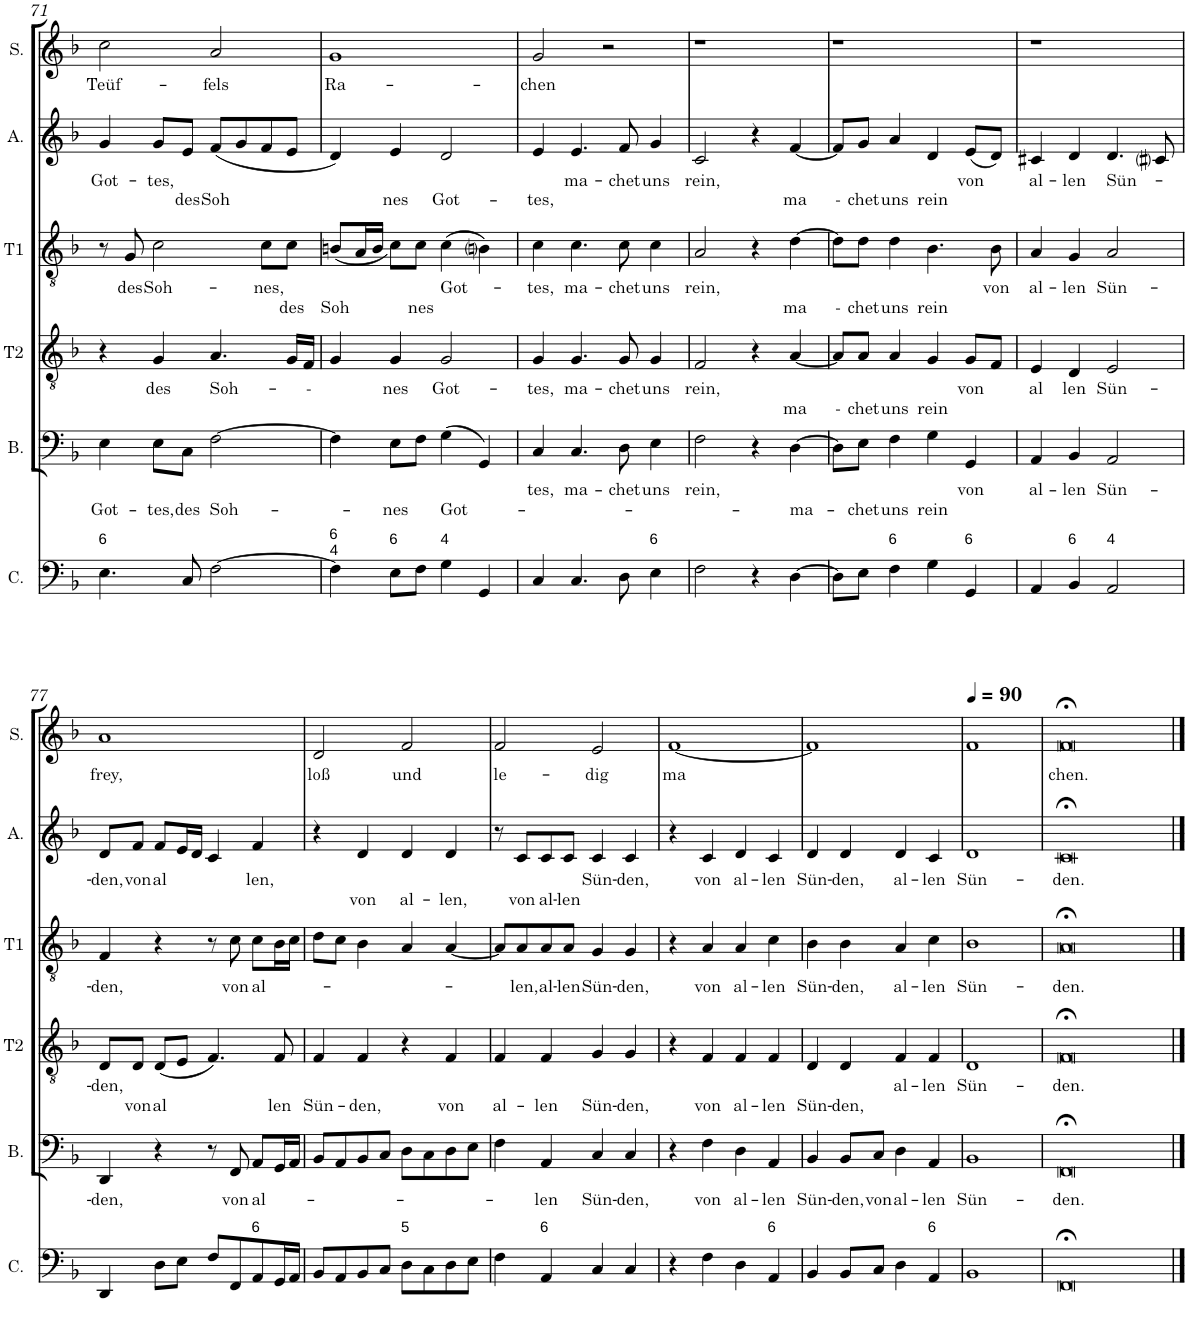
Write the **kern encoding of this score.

**kern	**kern	**text	**text	**kern	**text	**text	**kern	**text	**text	**kern	**text	**text	**kern	**text
*part6	*part5	*part5	*part5	*part4	*part4	*part4	*part3	*part3	*part3	*part2	*part2	*part2	*part1	*part1
*staff6	*staff5	*staff5	*staff5	*staff4	*staff4	*staff4	*staff3	*staff3	*staff3	*staff2	*staff2	*staff2	*staff1	*staff1
*I"Continuo	*I"Basso	*	*	*I"Tenor II	*	*	*I"Tenor I	*	*	*I"Alto	*	*	*I"Soprane	*
*I'C.	*I'B.	*	*	*I'T2	*	*	*I'T1	*	*	*I'A.	*	*	*I'S.	*
!!LO:PB:g=z
*clefF4	*clefF4	*	*	*clefGv2	*	*	*clefGv2	*	*	*clefG2	*	*	*clefG2	*
*	*Trd7c12	*	*	*	*	*	*	*	*	*	*	*	*	*
*k[b-]	*k[b-]	*	*	*k[b-]	*	*	*k[b-]	*	*	*k[b-]	*	*	*k[b-]	*
*F:	*F:	*	*	*F:	*	*	*F:	*	*	*F:	*	*	*F:	*
*M4/4	*M4/4	*	*	*M4/4	*	*	*M4/4	*	*	*M4/4	*	*	*M4/4	*
=71	=71	=71	=71	=71	=71	=71	=71	=71	=71	=71	=71	=71	=71	=71
!LO:TX:a:t=6	!	!	!	!	!	!	!	!	!	!	!	!	!	!
!	!	!	!LO:LY:b	!	!	!	!	!	!	!	!LO:LY:b	!	!	!LO:LY:b
4.E\	4E\	.	Got-	4r	.	.	8r	.	.	4g/	Got-	.	2cc\	Teüf-
!	!	!	!	!	!	!	!	!LO:LY:b	!	!	!	!	!	!
.	.	.	.	.	.	.	8G/	des	.	.	.	.	.	.
!	!	!	!LO:LY:b	!	!LO:LY:b	!	!	!LO:LY:b	!	!	!LO:LY:b	!	!	!
.	8E\L	.	-tes,	4G/	des	.	2c\	Soh-	.	8g/L	-tes,	.	.	.
!	!	!	!LO:LY:b	!	!	!	!	!	!	!	!	!LO:LY:b	!	!
8C/	8C\J	.	des	.	.	.	.	.	.	8e/J	.	des	.	.
!	!	!	!LO:LY:b	!	!LO:LY:b	!	!	!	!	!	!	!LO:LY:b	!	!LO:LY:b
[2F\	[2F\	.	Soh-	4.A/	Soh-	.	.	.	.	(<8f/L	.	Soh	2a/	-fels
.	.	.	.	.	.	.	.	.	.	8g/	.	.	.	.
!	!	!	!	!	!	!	!	!LO:LY:b	!	!	!	!	!	!
.	.	.	.	.	.	.	8c\L	-nes,	.	8f/	.	.	.	.
!	!	!	!	!	!	!	!	!	!LO:LY:b	!	!	!	!	!
.	.	.	.	16G/LL	.	.	8c\J	.	des	8e/J	.	.	.	.
!	!	!	!	!	!LO:LY:b	!	!	!	!	!	!	!	!	!
.	.	.	.	16F/JJ	--	.	.	.	.	.	.	.	.	.
=72	=72	=72	=72	=72	=72	=72	=72	=72	=72	=72	=72	=72	=72	=72
!LO:TX:a:t=6	!	!	!	!	!	!	!	!	!	!	!	!	!	!
!LO:TX:a:t=4	!	!	!	!	!	!	!	!	!	!	!	!	!	!
!	!	!	!	!	!	!	!	!	!LO:LY:b	!	!	!	!	!LO:LY:b
4F\]	4F\]	.	.	4G/	.	.	(<8Bn/L	.	Soh	4d/)	.	.	1g	Ra-
.	.	.	.	.	.	.	16A/L	.	.	.	.	.	.	.
.	.	.	.	.	.	.	16B/JJ	.	.	.	.	.	.	.
!LO:TX:a:t=6	!	!	!	!	!	!	!	!	!	!	!	!	!	!
!	!	!	!LO:LY:b	!	!LO:LY:b	!	!	!	!	!	!	!LO:LY:b	!	!
8E\L	8E\L	.	-nes	4G/	nes	.	8c\L)	.	.	4e/	.	nes	.	.
!	!	!	!	!	!	!	!	!	!LO:LY:b	!	!	!	!	!
8F\J	8F\J	.	.	.	.	.	8c\J	.	nes	.	.	.	.	.
!LO:TX:a:t=4	!	!	!	!	!	!	!	!	!	!	!	!	!	!
!	!	!	!LO:LY:b	!	!LO:LY:b	!	!	!LO:LY:b	!	!	!	!LO:LY:b	!	!
4G\	(>4G\	.	Got-	2G/	Got-	.	(>4c\	Got-	.	2d/	.	Got-	.	.
4GG/	4GG/)	.	.	.	.	.	4Bni\)	.	.	.	.	.	.	.
=73	=73	=73	=73	=73	=73	=73	=73	=73	=73	=73	=73	=73	=73	=73
!	!	!LO:LY:b	!	!	!LO:LY:b	!	!	!LO:LY:b	!	!	!	!LO:LY:b	!	!LO:LY:b
4C/	4C/	-tes,	.	4G/	-tes,	.	4c\	-tes,	.	4e/	.	-tes,	2g/	-chen
!	!	!LO:LY:b	!	!	!LO:LY:b	!	!	!LO:LY:b	!	!	!LO:LY:b	!	!	!
4.C/	4.C/	ma-	.	4.G/	ma-	.	4.c\	ma-	.	4.e/	ma-	.	.	.
.	.	.	.	.	.	.	.	.	.	.	.	.	2r	.
!	!	!LO:LY:b	!	!	!LO:LY:b	!	!	!LO:LY:b	!	!	!LO:LY:b	!	!	!
8D\	8D\	-chet	.	8G/	-chet	.	8c\	-chet	.	8f/	-chet	.	.	.
!LO:TX:a:t=6	!	!	!	!	!	!	!	!	!	!	!	!	!	!
!	!	!LO:LY:b	!	!	!LO:LY:b	!	!	!LO:LY:b	!	!	!LO:LY:b	!	!	!
4E\	4E\	uns	.	4G/	uns	.	4c\	uns	.	4g/	uns	.	.	.
=74	=74	=74	=74	=74	=74	=74	=74	=74	=74	=74	=74	=74	=74	=74
!	!	!LO:LY:b	!	!	!LO:LY:b	!	!	!LO:LY:b	!	!	!LO:LY:b	!	!	!
2F\	2F\	rein,	.	2F/	rein,	.	2A/	rein,	.	2c/	rein,	.	1r	.
4r	4r	.	.	4r	.	.	4r	.	.	4r	.	.	.	.
!	!	!	!LO:LY:b	!	!	!LO:LY:b	!	!	!LO:LY:b	!	!	!LO:LY:b	!	!
[4D\	[4D\	.	ma-	[4A/	.	ma	[4d\	.	ma	[4f/	.	ma	.	.
=75	=75	=75	=75	=75	=75	=75	=75	=75	=75	=75	=75	=75	=75	=75
!	!	!	!	!	!	!LO:LY:b	!	!	!LO:LY:b	!	!	!LO:LY:b	!	!
8D\L]	8D\L]	.	.	8A/L]	.	-	8d\L]	.	-	8f/L]	.	-	1r	.
!	!	!	!LO:LY:b	!	!	!LO:LY:b	!	!	!LO:LY:b	!	!	!LO:LY:b	!	!
8E\J	8E\J	.	-chet	8A/J	.	chet	8d\J	.	chet	8g/J	.	chet	.	.
!LO:TX:a:t=6	!	!	!	!	!	!	!	!	!	!	!	!	!	!
!	!	!	!LO:LY:b	!	!	!LO:LY:b	!	!	!LO:LY:b	!	!	!LO:LY:b	!	!
4F\	4F\	.	uns	4A/	.	uns	4d\	.	uns	4a/	.	uns	.	.
!	!	!	!LO:LY:b	!	!	!LO:LY:b	!	!	!LO:LY:b	!	!	!LO:LY:b	!	!
4G\	4G\	.	rein	4G/	.	rein	4.B-\	.	rein	4d/	.	rein	.	.
!LO:TX:a:t=6	!	!	!	!	!	!	!	!	!	!	!	!	!	!
!	!	!LO:LY:b	!	!	!LO:LY:b	!	!	!	!	!	!LO:LY:b	!	!	!
4GG/	4GG/	von	.	8G/L	von	.	.	.	.	(<8e/L	von	.	.	.
!	!	!	!	!	!	!	!	!LO:LY:b	!	!	!	!	!	!
.	.	.	.	8F/J	.	.	8B-\	von	.	8d/J)	.	.	.	.
=76	=76	=76	=76	=76	=76	=76	=76	=76	=76	=76	=76	=76	=76	=76
!	!	!LO:LY:b	!	!	!LO:LY:b	!	!	!LO:LY:b	!	!	!LO:LY:b	!	!	!
4AA/	4AA/	al-	.	4E/	al	.	4A/	al-	.	4c#X/	al-	.	1r	.
!LO:TX:a:t=6	!	!	!	!	!	!	!	!	!	!	!	!	!	!
!	!	!LO:LY:b	!	!	!LO:LY:b	!	!	!LO:LY:b	!	!	!LO:LY:b	!	!	!
4BB-/	4BB-/	-len	.	4D/	len	.	4G/	-len	.	4d/	-len	.	.	.
!LO:TX:a:t=4	!	!	!	!	!	!	!	!	!	!	!	!	!	!
!	!	!LO:LY:b	!	!	!LO:LY:b	!	!	!LO:LY:b	!	!	!LO:LY:b	!	!	!
2AA/	2AA/	Sün-	.	2E/	Sün-	.	2A/	Sün-	.	4.d/	Sün-	.	.	.
.	.	.	.	.	.	.	.	.	.	8c#i/	.	.	.	.
!!LO:LB:g=z
=77	=77	=77	=77	=77	=77	=77	=77	=77	=77	=77	=77	=77	=77	=77
!	!	!LO:LY:b	!	!	!LO:LY:b	!	!	!LO:LY:b	!	!	!LO:LY:b	!	!	!LO:LY:b
4DD/	4DD/	-den,	.	8D/L	-den,	.	4F/	-den,	.	8d/L	-den,	.	1a	frey,
!	!	!	!	!	!	!LO:LY:b	!	!	!	!	!LO:LY:b	!	!	!
.	.	.	.	8D/J	.	von	.	.	.	8f/J	von	.	.	.
!	!	!	!	!	!	!LO:LY:b	!	!	!	!	!LO:LY:b	!	!	!
8D\L	4r	.	.	(<8D/L	.	al	4r	.	.	8f/L	al	.	.	.
8E\J	.	.	.	8E/J	.	.	.	.	.	16e/L	.	.	.	.
.	.	.	.	.	.	.	.	.	.	16d/JJ	.	.	.	.
8F/L	8r	.	.	4.F/)	.	.	8r	.	.	4c/	.	.	.	.
!	!	!LO:LY:b	!	!	!	!	!	!LO:LY:b	!	!	!	!	!	!
8FF/	8FF/	von	.	.	.	.	8c\	von	.	.	.	.	.	.
!LO:TX:a:t=6	!	!	!	!	!	!	!	!	!	!	!	!	!	!
!	!	!LO:LY:b	!	!	!	!	!	!LO:LY:b	!	!	!LO:LY:b	!	!	!
8AA/	8AA/L	al-	.	.	.	.	8c\L	al-	.	4f/	len,	.	.	.
!	!	!	!	!	!	!LO:LY:b	!	!	!	!	!	!	!	!
16GG/L	16GG/L	.	.	8F/	.	len	16B-\L	.	.	.	.	.	.	.
16AA/JJ	16AA/JJ	.	.	.	.	.	16c\JJ	.	.	.	.	.	.	.
=78	=78	=78	=78	=78	=78	=78	=78	=78	=78	=78	=78	=78	=78	=78
!	!	!	!	!	!	!LO:LY:b	!	!	!	!	!	!	!	!LO:LY:b
8BB-/L	8BB-/L	.	.	4F/	.	Sün-	8d\L	.	.	4r	.	.	2d/	loß
8AA/	8AA/	.	.	.	.	.	8c\J	.	.	.	.	.	.	.
!	!	!	!	!	!	!LO:LY:b	!	!	!	!	!	!LO:LY:b	!	!
8BB-/	8BB-/	.	.	4F/	.	-den,	4B-\	.	.	4d/	.	von	.	.
8C/J	8C/J	.	.	.	.	.	.	.	.	.	.	.	.	.
!LO:TX:a:t=5	!	!	!	!	!	!	!	!	!	!	!	!	!	!
!	!	!	!	!	!	!	!	!	!	!	!	!LO:LY:b	!	!LO:LY:b
8D\L	8D\L	.	.	4r	.	.	4A/	.	.	4d/	.	al-	2f/	und
8C\	8C\	.	.	.	.	.	.	.	.	.	.	.	.	.
!	!	!	!	!	!	!LO:LY:b	!	!	!	!	!	!LO:LY:b	!	!
8D\	8D\	.	.	4F/	.	von	[4A/	.	.	4d/	.	-len,	.	.
8E\J	8E\J	.	.	.	.	.	.	.	.	.	.	.	.	.
=79	=79	=79	=79	=79	=79	=79	=79	=79	=79	=79	=79	=79	=79	=79
!	!	!	!	!	!	!LO:LY:b	!	!	!	!	!	!	!	!LO:LY:b
4F\	4F\	.	.	4F/	.	al-	8A/L]	.	.	8r	.	.	2f/	le-
!	!	!	!	!	!	!	!	!LO:LY:b	!	!	!	!LO:LY:b	!	!
.	.	.	.	.	.	.	8A/	-len,	.	8c/L	.	von	.	.
!LO:TX:a:t=6	!	!	!	!	!	!	!	!	!	!	!	!	!	!
!	!	!LO:LY:b	!	!	!	!LO:LY:b	!	!LO:LY:b	!	!	!	!LO:LY:b	!	!
4AA/	4AA/	-len	.	4F/	.	-len	8A/	al-	.	8c/	.	al-	.	.
!	!	!	!	!	!	!	!	!LO:LY:b	!	!	!	!LO:LY:b	!	!
.	.	.	.	.	.	.	8A/J	-len	.	8c/J	.	-len	.	.
!	!	!LO:LY:b	!	!	!	!LO:LY:b	!	!LO:LY:b	!	!	!LO:LY:b	!	!	!LO:LY:b
4C/	4C/	Sün-	.	4G/	.	Sün-	4G/	Sün-	.	4c/	Sün-	.	2e/	-dig
!	!	!LO:LY:b	!	!	!	!LO:LY:b	!	!LO:LY:b	!	!	!LO:LY:b	!	!	!
4C/	4C/	-den,	.	4G/	.	-den,	4G/	-den,	.	4c/	-den,	.	.	.
=80	=80	=80	=80	=80	=80	=80	=80	=80	=80	=80	=80	=80	=80	=80
!	!	!	!	!	!	!	!	!	!	!	!	!	!	!LO:LY:b
4r	4r	.	.	4r	.	.	4r	.	.	4r	.	.	[1f	ma
!	!	!LO:LY:b	!	!	!	!LO:LY:b	!	!LO:LY:b	!	!	!LO:LY:b	!	!	!
4F\	4F\	von	.	4F/	.	von	4A/	von	.	4c/	von	.	.	.
!	!	!LO:LY:b	!	!	!	!LO:LY:b	!	!LO:LY:b	!	!	!LO:LY:b	!	!	!
4D\	4D\	al-	.	4F/	.	al-	4A/	al-	.	4d/	al-	.	.	.
!LO:TX:a:t=6	!	!	!	!	!	!	!	!	!	!	!	!	!	!
!	!	!LO:LY:b	!	!	!	!LO:LY:b	!	!LO:LY:b	!	!	!LO:LY:b	!	!	!
4AA/	4AA/	-len	.	4F/	.	-len	4c\	-len	.	4c/	-len	.	.	.
=81	=81	=81	=81	=81	=81	=81	=81	=81	=81	=81	=81	=81	=81	=81
!	!	!LO:LY:b	!	!	!	!LO:LY:b	!	!LO:LY:b	!	!	!LO:LY:b	!	!	!
4BB-/	4BB-/	Sün-	.	4D/	.	Sün-	4B-\	Sün-	.	4d/	Sün-	.	1f]	.
!	!	!LO:LY:b	!	!	!	!LO:LY:b	!	!LO:LY:b	!	!	!LO:LY:b	!	!	!
8BB-/L	8BB-/L	-den,	.	4D/	.	-den,	4B-\	-den,	.	4d/	-den,	.	.	.
!	!	!LO:LY:b	!	!	!	!	!	!	!	!	!	!	!	!
8C/J	8C/J	von	.	.	.	.	.	.	.	.	.	.	.	.
!	!	!LO:LY:b	!	!	!LO:LY:b	!	!	!LO:LY:b	!	!	!LO:LY:b	!	!	!
4D\	4D\	al-	.	4F/	al-	.	4A/	al-	.	4d/	al-	.	.	.
!LO:TX:a:t=6	!	!	!	!	!	!	!	!	!	!	!	!	!	!
!	!	!LO:LY:b	!	!	!LO:LY:b	!	!	!LO:LY:b	!	!	!LO:LY:b	!	!	!
4AA/	4AA/	-len	.	4F/	-len	.	4c\	-len	.	4c/	-len	.	.	.
=82	=82	=82	=82	=82	=82	=82	=82	=82	=82	=82	=82	=82	=82	=82
*	*	*	*	*	*	*	*	*	*	*	*	*	*MM90	*
!	!	!LO:LY:b	!	!	!LO:LY:b	!	!	!LO:LY:b	!	!	!LO:LY:b	!	!	!
1BB-	1BB-	Sün-	.	1D	Sün-	.	1B-	Sün-	.	1d	Sün-	.	1f	.
=83	=83	=83	=83	=83	=83	=83	=83	=83	=83	=83	=83	=83	=83	=83
!	!	!LO:LY:b	!	!	!LO:LY:b	!	!	!LO:LY:b	!	!	!LO:LY:b	!	!	!LO:LY:b
[1FF	[1FF	-den.	.	[1F	-den.	.	[1A	-den.	.	[1c	-den.	.	[1f	chen.
==84	==84	==84	==84	==84	==84	==84	==84	==84	==84	==84	==84	==84	==84	==84
1FF;<]	1FF;<]	.	.	1F;<]	.	.	1A;<]	.	.	1c;<]	.	.	1f;<]	.
=	=	=	=	=	=	=	=	=	=	=	=	=	=	=
*-	*-	*-	*-	*-	*-	*-	*-	*-	*-	*-	*-	*-	*-	*-
